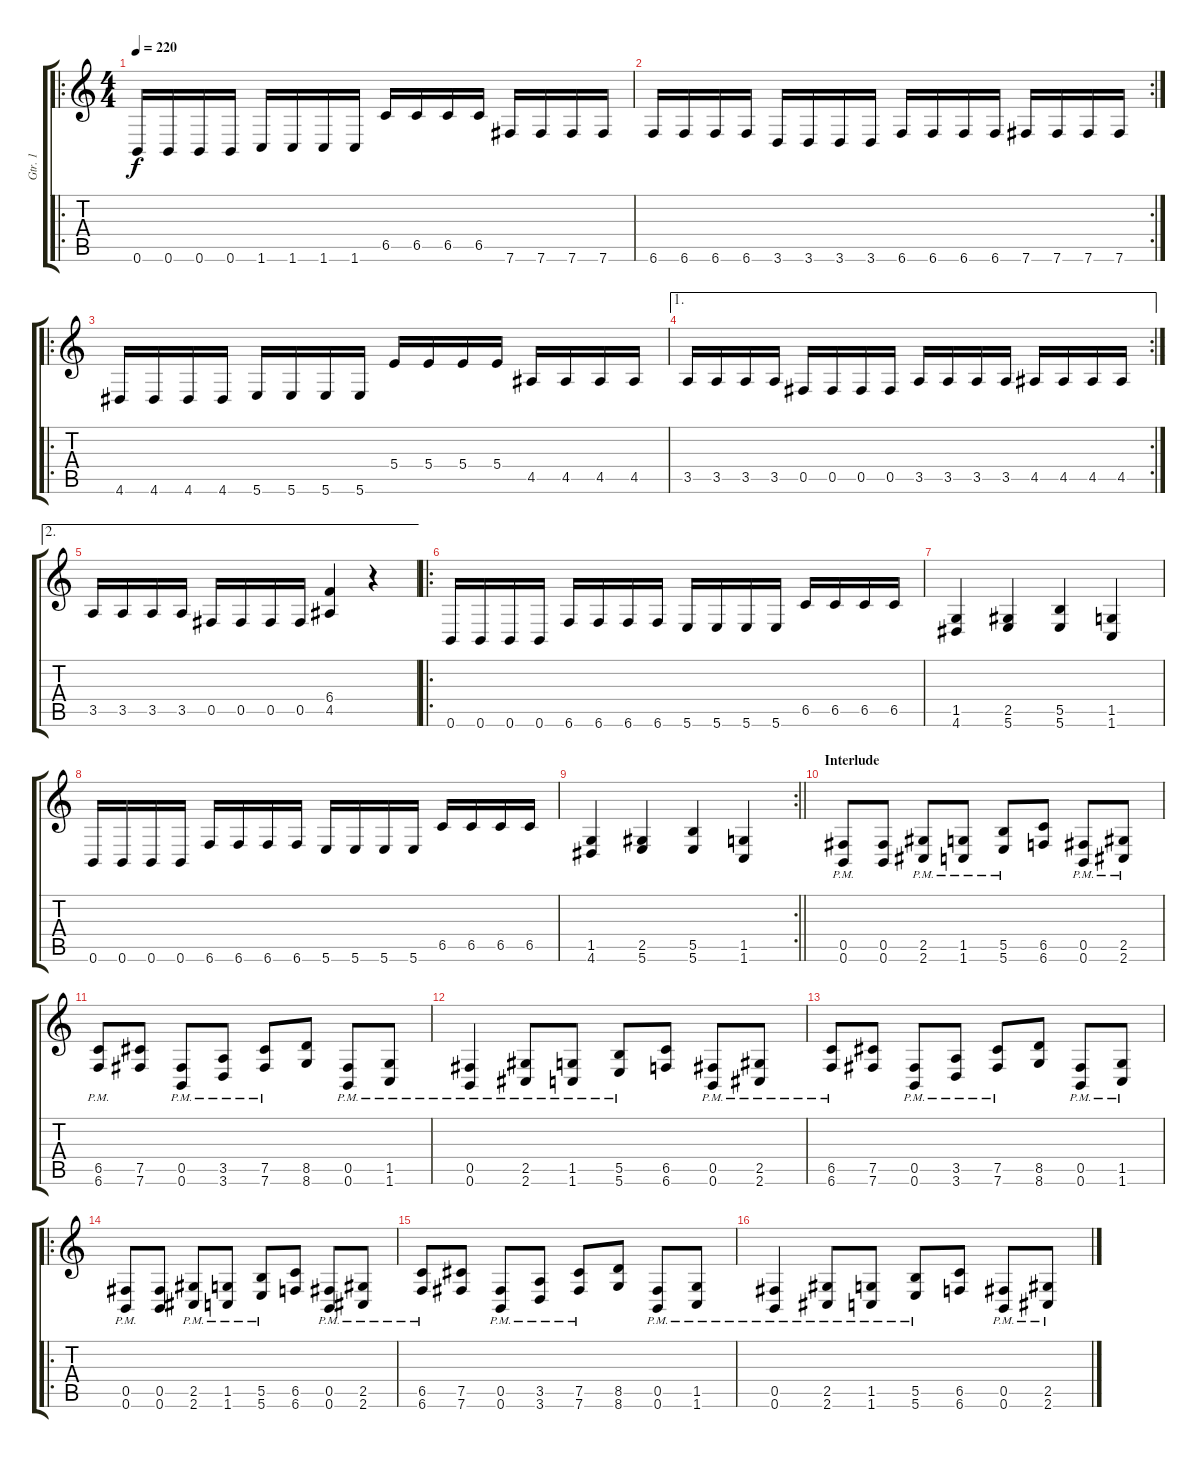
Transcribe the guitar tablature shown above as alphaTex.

\track ("Gtr. 1" "Gtr. 1") {instrument distortionguitar}
\staff {score tabs}
\tuning (Db4 Ab3 E3 B2 Gb2 B1) {hide}
\ro
\ts (4 4)
\tempo 220
\clef g2
\ks c
0.6.16{dy f} 0.6.16 0.6.16 0.6.16 1.6.16 1.6.16 1.6.16 1.6.16 6.5.16 6.5.16 6.5.16 6.5.16 7.6.16 7.6.16 7.6.16 7.6.16 |
\rc 2
6.6.16 6.6.16 6.6.16 6.6.16 3.6.16 3.6.16 3.6.16 3.6.16 6.6.16 6.6.16 6.6.16 6.6.16 7.6.16 7.6.16 7.6.16 7.6.16 |
\ro
4.6.16 4.6.16 4.6.16 4.6.16 5.6.16 5.6.16 5.6.16 5.6.16 5.4.16 5.4.16 5.4.16 5.4.16 4.5.16 4.5.16 4.5.16 4.5.16 |
\ae 1
\rc 2
3.5.16 3.5.16 3.5.16 3.5.16 0.5.16 0.5.16 0.5.16 0.5.16 3.5.16 3.5.16 3.5.16 3.5.16 4.5.16 4.5.16 4.5.16 4.5.16 |
\ae 2
3.5.16 3.5.16 3.5.16 3.5.16 0.5.16 0.5.16 0.5.16 0.5.16 (6.4 4.5).4 r.4 |
\ro
0.6.16 0.6.16 0.6.16 0.6.16 6.6.16 6.6.16 6.6.16 6.6.16 5.6.16 5.6.16 5.6.16 5.6.16 6.5.16 6.5.16 6.5.16 6.5.16 |
(1.5 4.6).4 (2.5 5.6).4 (5.5 5.6).4 (1.5 1.6).4 |
0.6.16 0.6.16 0.6.16 0.6.16 6.6.16 6.6.16 6.6.16 6.6.16 5.6.16 5.6.16 5.6.16 5.6.16 6.5.16 6.5.16 6.5.16 6.5.16 |
\rc 2
\barLineRight lightlight
(1.5 4.6).4 (2.5 5.6).4 (5.5 5.6).4 (1.5 1.6).4 |
\section ("" "Interlude")
(0.5{pm} 0.6{pm}).8 (0.5 0.6).8 (2.5{pm} 2.6{pm}).8 (1.5{pm} 1.6{pm}).8 (5.5{pm} 5.6{pm}).8 (6.5 6.6).8 (0.5{pm} 0.6{pm}).8 (2.5{pm} 2.6{pm}).8 |
(6.5{pm} 6.6).8 (7.5 7.6).8 (0.5{pm} 0.6{pm}).8 (3.5{pm} 3.6{pm}).8 (7.5{pm} 7.6{pm}).8 (8.5 8.6).8 (0.5{pm} 0.6{pm}).8 (1.5{pm} 1.6{pm}).8 |
(0.5{pm} 0.6{pm}).4 (2.5{pm} 2.6{pm}).8 (1.5{pm} 1.6{pm}).8 (5.5{pm} 5.6{pm}).8 (6.5 6.6).8 (0.5{pm} 0.6{pm}).8 (2.5{pm} 2.6{pm}).8 |
(6.5{pm} 6.6).8 (7.5 7.6).8 (0.5{pm} 0.6{pm}).8 (3.5{pm} 3.6{pm}).8 (7.5{pm} 7.6{pm}).8 (8.5 8.6).8 (0.5{pm} 0.6{pm}).8 (1.5{pm} 1.6{pm}).8 |
\ro
(0.5{pm} 0.6{pm}).8 (0.5 0.6).8 (2.5{pm} 2.6{pm}).8 (1.5{pm} 1.6{pm}).8 (5.5{pm} 5.6{pm}).8 (6.5 6.6).8 (0.5{pm} 0.6{pm}).8 (2.5{pm} 2.6{pm}).8 |
(6.5{pm} 6.6).8 (7.5 7.6).8 (0.5{pm} 0.6{pm}).8 (3.5{pm} 3.6{pm}).8 (7.5{pm} 7.6{pm}).8 (8.5 8.6).8 (0.5{pm} 0.6{pm}).8 (1.5{pm} 1.6{pm}).8 |
(0.5{pm} 0.6{pm}).4 (2.5{pm} 2.6{pm}).8 (1.5{pm} 1.6{pm}).8 (5.5{pm} 5.6{pm}).8 (6.5 6.6).8 (0.5{pm} 0.6{pm}).8 (2.5{pm} 2.6{pm}).8
